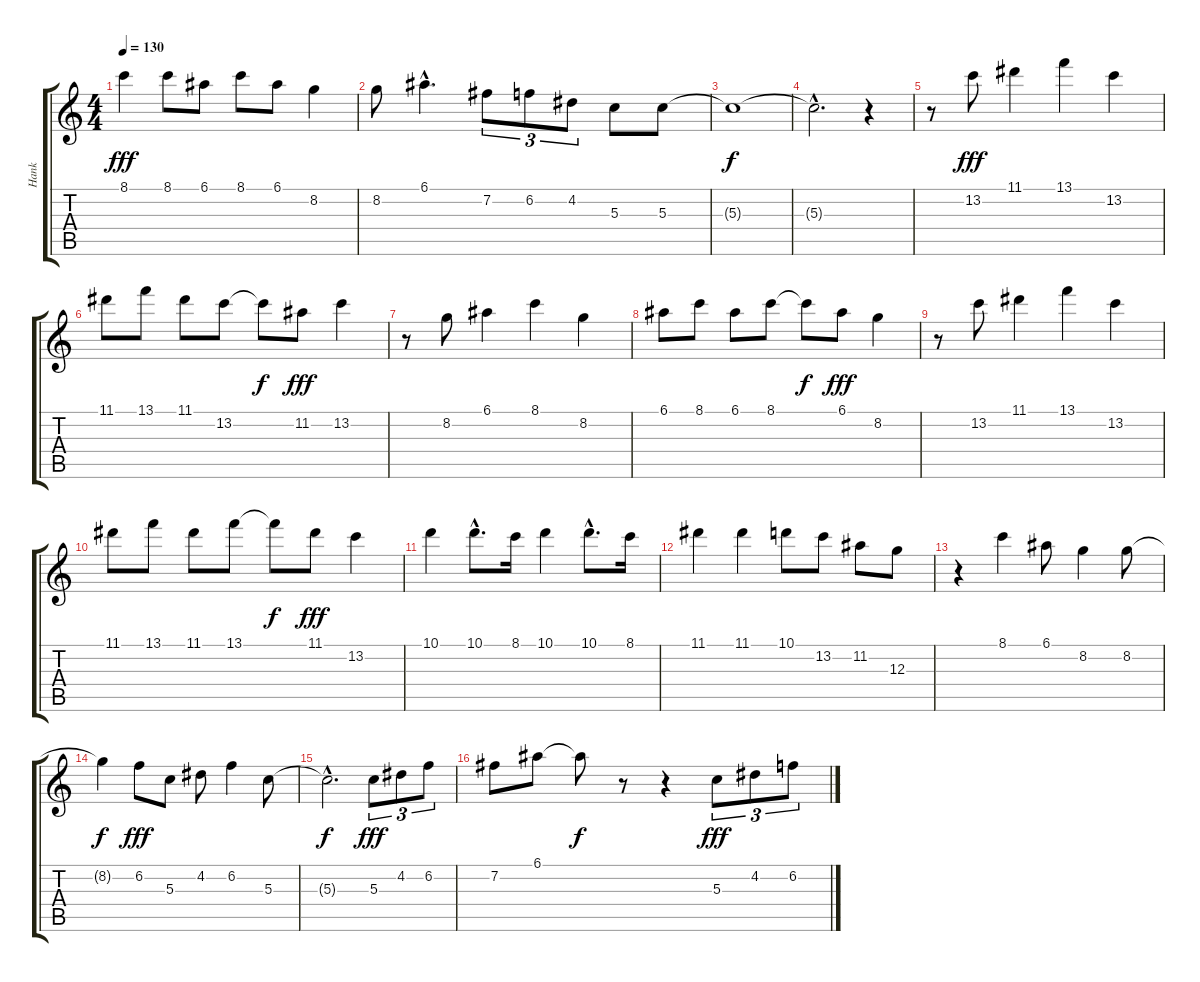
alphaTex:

\track ("Hank" "Hank") {instrument electricguitarjazz}
\staff {score tabs}
\tuning (E4 B3 G3 D3 A2 E2) {hide}
\ts (4 4)
\tempo 130
\clef g2
\ks c
8.1.4{dy fff} 8.1.8 6.1.8 8.1.8 6.1.8 8.2.4 |
8.2.8 6.1{hac}.4{d} 7.2.8{tu (3 2)} 6.2.8{tu (3 2)} 4.2.8{tu (3 2)} 5.3.8 5.3.8 |
5.3{t}.1{dy f} |
5.3{hac t}.2{d} r.4 |
r.8 13.2.8{dy fff} 11.1.4 13.1.4 13.2.4 |
11.1.8 13.1.8 11.1.8 13.2.8 13.2{t}.8{dy f} 11.2.8{dy fff} 13.2.4 |
r.8 8.2.8 6.1.4 8.1.4 8.2.4 |
6.1.8 8.1.8 6.1.8 8.1.8 8.1{t}.8{dy f} 6.1.8{dy fff} 8.2.4 |
r.8 13.2.8 11.1.4 13.1.4 13.2.4 |
11.1.8 13.1.8 11.1.8 13.1.8 13.1{t}.8{dy f} 11.1.8{dy fff} 13.2.4 |
10.1.4 10.1{hac}.8{d} 8.1.16 10.1.4 10.1{hac}.8{d} 8.1.16 |
11.1.4 11.1.4 10.1.8 13.2.8 11.2.8 12.3.8 |
r.4 8.1.4 6.1.8 8.2.4 8.2.8 |
8.2{t}.4{dy f} 6.2.8{dy fff} 5.3.8 4.2.8 6.2.4 5.3.8 |
5.3{hac t}.2{d dy f} 5.3.8{tu (3 2) dy fff} 4.2.8{tu (3 2)} 6.2.8{tu (3 2)} |
7.2.8 6.1.8 6.1{t}.8{dy f} r.8 r.4 5.3.8{tu (3 2) dy fff} 4.2.8{tu (3 2)} 6.2.8{tu (3 2)}
